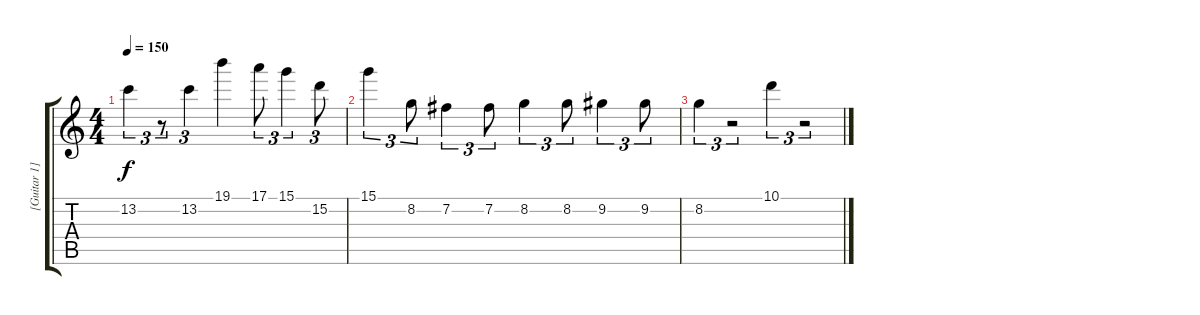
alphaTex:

\track ("[Guitar 1]" "[Guitar 1]") {instrument distortionguitar}
\staff {score tabs}
\tuning (E4 B3 G3 D3 A2 E2) {hide}
\ts (4 4)
\tempo 150
\clef g2
\ks c
13.2.4{tu (3 2) dy f} r.8{tu (3 2)} 13.2.4{tu (3 2)} 19.1.4 17.1.8{tu (3 2)} 15.1.4{tu (3 2)} 15.2.8{tu (3 2)} |
15.1.4{tu (3 2)} 8.2.8{tu (3 2)} 7.2.4{tu (3 2)} 7.2.8{tu (3 2)} 8.2.4{tu (3 2)} 8.2.8{tu (3 2)} 9.2.4{tu (3 2)} 9.2.8{tu (3 2)} |
8.2.4{tu (3 2)} r.2{tu (3 2)} 10.1.4{tu (3 2)} r.2{tu (3 2)}
